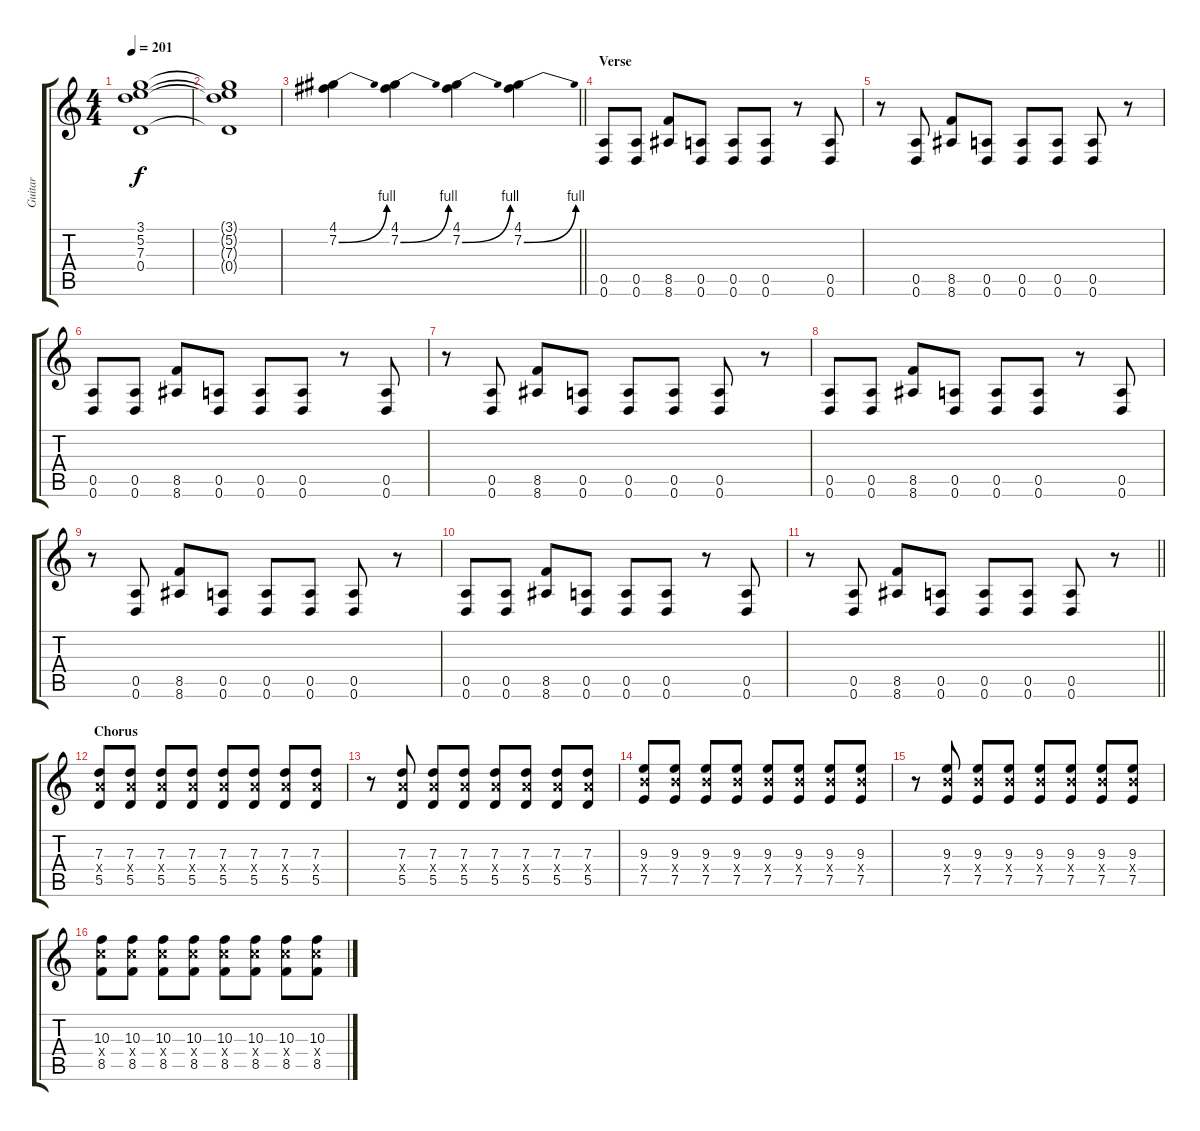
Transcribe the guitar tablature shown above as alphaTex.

\track ("Guitar" "Guitar") {instrument distortionguitar}
\staff {score tabs}
\tuning (E4 B3 G3 D3 A2 D2) {hide}
\ts (4 4)
\tempo 201
\clef g2
\ks c
(3.1{t} 5.2{t} 7.3{t} 0.4{t}).1{dy f} |
(3.1{t} 5.2{t} 7.3{t} 0.4{t}).1 |
\barLineRight lightlight
(4.1 7.2{be (bend 0 0 60 4)}).4 (4.1 7.2{be (bend 0 0 60 4)}).4 (4.1 7.2{be (bend 0 0 60 4)}).4 (4.1 7.2{be (bend 0 0 60 4)}).4 |
\section ("" "Verse")
(0.5 0.6).8 (0.5 0.6).8 (8.5 8.6).8 (0.5 0.6).8 (0.5 0.6).8 (0.5 0.6).8 r.8 (0.5 0.6).8 |
r.8 (0.5 0.6).8 (8.5 8.6).8 (0.5 0.6).8 (0.5 0.6).8 (0.5 0.6).8 (0.5 0.6).8 r.8 |
(0.5 0.6).8 (0.5 0.6).8 (8.5 8.6).8 (0.5 0.6).8 (0.5 0.6).8 (0.5 0.6).8 r.8 (0.5 0.6).8 |
r.8 (0.5 0.6).8 (8.5 8.6).8 (0.5 0.6).8 (0.5 0.6).8 (0.5 0.6).8 (0.5 0.6).8 r.8 |
(0.5 0.6).8 (0.5 0.6).8 (8.5 8.6).8 (0.5 0.6).8 (0.5 0.6).8 (0.5 0.6).8 r.8 (0.5 0.6).8 |
r.8 (0.5 0.6).8 (8.5 8.6).8 (0.5 0.6).8 (0.5 0.6).8 (0.5 0.6).8 (0.5 0.6).8 r.8 |
(0.5 0.6).8 (0.5 0.6).8 (8.5 8.6).8 (0.5 0.6).8 (0.5 0.6).8 (0.5 0.6).8 r.8 (0.5 0.6).8 |
\barLineRight lightlight
r.8 (0.5 0.6).8 (8.5 8.6).8 (0.5 0.6).8 (0.5 0.6).8 (0.5 0.6).8 (0.5 0.6).8 r.8 |
\section ("" "Chorus")
(7.3 7.4{x} 5.5).8 (7.3 7.4{x} 5.5).8 (7.3 7.4{x} 5.5).8 (7.3 7.4{x} 5.5).8 (7.3 7.4{x} 5.5).8 (7.3 7.4{x} 5.5).8 (7.3 7.4{x} 5.5).8 (7.3 7.4{x} 5.5).8 |
r.8 (7.3 7.4{x} 5.5).8 (7.3 7.4{x} 5.5).8 (7.3 7.4{x} 5.5).8 (7.3 7.4{x} 5.5).8 (7.3 7.4{x} 5.5).8 (7.3 7.4{x} 5.5).8 (7.3 7.4{x} 5.5).8 |
(9.3 9.4{x} 7.5).8 (9.3 9.4{x} 7.5).8 (9.3 9.4{x} 7.5).8 (9.3 9.4{x} 7.5).8 (9.3 9.4{x} 7.5).8 (9.3 9.4{x} 7.5).8 (9.3 9.4{x} 7.5).8 (9.3 9.4{x} 7.5).8 |
r.8 (9.3 9.4{x} 7.5).8 (9.3 9.4{x} 7.5).8 (9.3 9.4{x} 7.5).8 (9.3 9.4{x} 7.5).8 (9.3 9.4{x} 7.5).8 (9.3 9.4{x} 7.5).8 (9.3 9.4{x} 7.5).8 |
(10.3 10.4{x} 8.5).8 (10.3 10.4{x} 8.5).8 (10.3 10.4{x} 8.5).8 (10.3 10.4{x} 8.5).8 (10.3 10.4{x} 8.5).8 (10.3 10.4{x} 8.5).8 (10.3 10.4{x} 8.5).8 (10.3 10.4{x} 8.5).8
